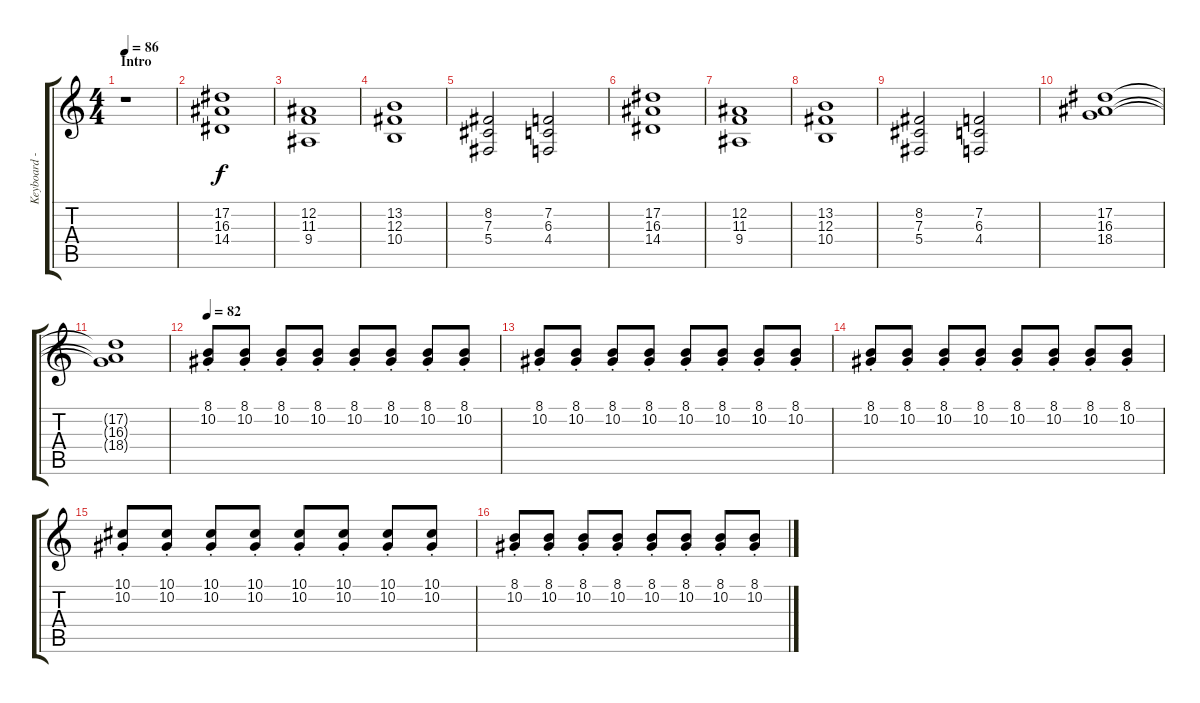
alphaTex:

\track ("Keyboard - Nils Neumann" "Keyboard -") {instrument churchorgan}
\staff {score tabs}
\tuning (Eb4 Bb3 Gb3 Db3 Ab2 Eb2) {hide}
\ts (4 4)
\section ("" "Intro")
\tempo 86
\tempo 79
\tempo 86
\clef g2
\ks c
r.1{dy f instrument churchorgan} |
(17.2 16.3 14.4).1 |
(12.2 11.3 9.4).1 |
(13.2 12.3 10.4).1 |
(8.2 7.3 5.4).2 (7.2 6.3 4.4).2 |
(17.2 16.3 14.4).1 |
(12.2 11.3 9.4).1 |
(13.2 12.3 10.4).1 |
(8.2 7.3 5.4).2 (7.2 6.3 4.4).2 |
(17.2 16.3 18.4).1 |
(17.2{t} 16.3{t} 18.4{t}).1 |
\tempo 82
(8.1{st} 10.2{st}).8 (8.1{st} 10.2{st}).8 (8.1{st} 10.2{st}).8 (8.1{st} 10.2{st}).8 (8.1{st} 10.2{st}).8 (8.1{st} 10.2{st}).8 (8.1{st} 10.2{st}).8 (8.1{st} 10.2{st}).8 |
(8.1{st} 10.2{st}).8 (8.1{st} 10.2{st}).8 (8.1{st} 10.2{st}).8 (8.1{st} 10.2{st}).8 (8.1{st} 10.2{st}).8 (8.1{st} 10.2{st}).8 (8.1{st} 10.2{st}).8 (8.1{st} 10.2{st}).8 |
(8.1{st} 10.2{st}).8 (8.1{st} 10.2{st}).8 (8.1{st} 10.2{st}).8 (8.1{st} 10.2{st}).8 (8.1{st} 10.2{st}).8 (8.1{st} 10.2{st}).8 (8.1{st} 10.2{st}).8 (8.1{st} 10.2{st}).8 |
(10.1{st} 10.2{st}).8 (10.1{st} 10.2{st}).8 (10.1{st} 10.2{st}).8 (10.1{st} 10.2{st}).8 (10.1{st} 10.2{st}).8 (10.1{st} 10.2{st}).8 (10.1{st} 10.2{st}).8 (10.1{st} 10.2{st}).8 |
(8.1{st} 10.2{st}).8 (8.1{st} 10.2{st}).8 (8.1{st} 10.2{st}).8 (8.1{st} 10.2{st}).8 (8.1{st} 10.2{st}).8 (8.1{st} 10.2{st}).8 (8.1{st} 10.2{st}).8 (8.1{st} 10.2{st}).8
